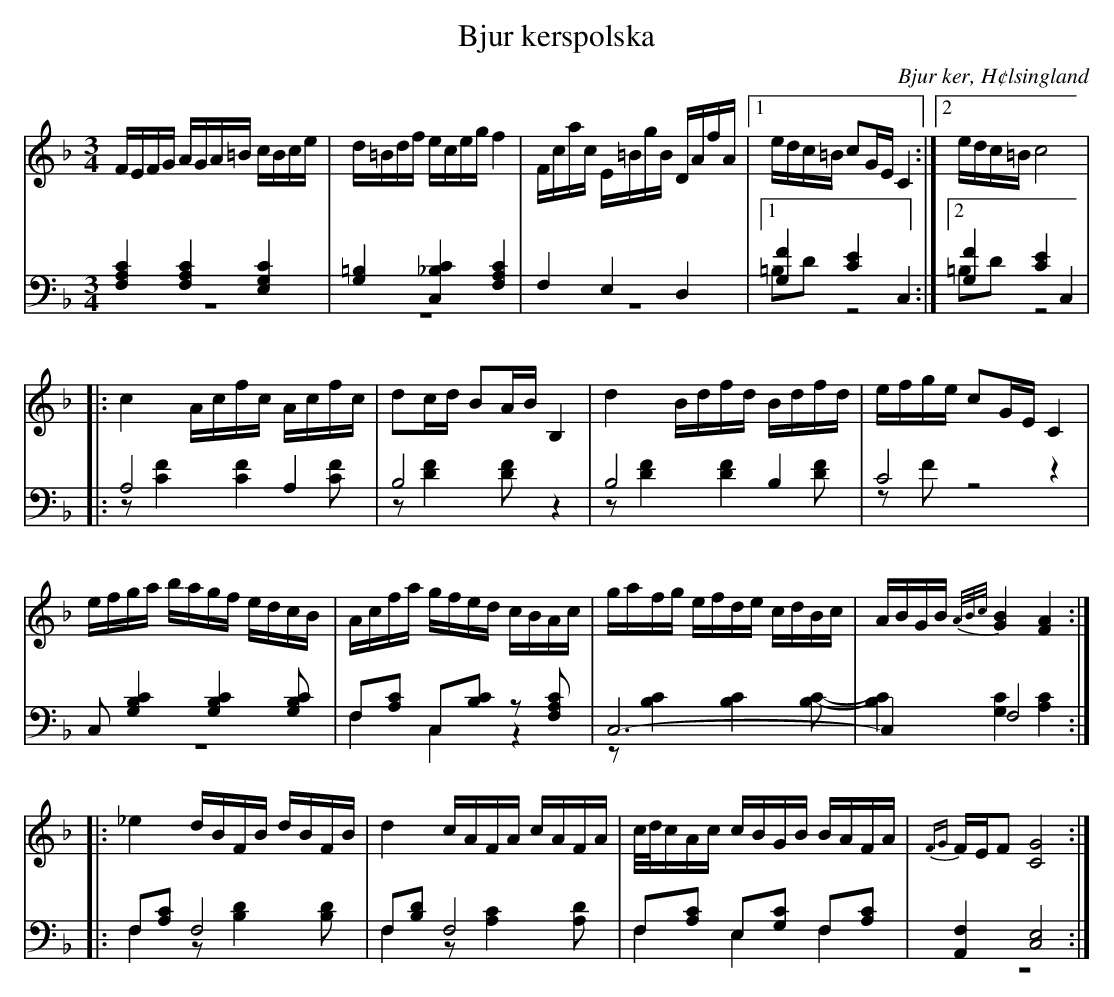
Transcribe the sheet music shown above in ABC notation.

X:1
T: Bjur kerspolska
O: Bjur ker, H¢lsingland
M: 3/4
L: 1/16
K: F
V:1
V:2
V:3 merge
V:1
FEFG AGA=B cBce|d=Bdf eceg f4|Fcac E=BgB DAfA|1 edc=B c2GE C4:|2 edc=B c8 |
|:c4 Acfc Acfc|d2cd B2AB B,4|d4 Bdfd Bdfd|efge c2GE C4|
efga bagf edcB|Acfa gfed cBAc|gafg efde cdBc|ABGB {A/B/c/}[G4B4] [F4A4]:|
|:_e4 dBFB dBFB|d4 cAFA cAFA|c/d/cAc cBGB BAFA|{FG}FEF2 [C8G8]:|
V:2 clef=bass
[F,4A,4C4] [F,4A,4C4] [E,4G,4C4]|[G,4=B,4] [C,4_B,4C4] [F,4A,4C4]|F,4 E,4 D,4|1 [G,4F4] [C4E4] C,4:|2 [G,4F4] [C4E4] C,4 |
|:A,8 A,4|B,8 z4|B,8  B,4|C8 z4|
C,2 [G,4B,4C4] [G,4B,4C4] [G,2B,2C2]|F,2[A,2C2] C,2[B,2C2] z2 [F,2A,2C2]|C,12-|C,4 F,8:|
|:F,2[A,2C2] F,8|F,2[B,2D2] F,8|F,2[A,2C2] E,2[G,2C2] F,2[A,2C2]|[A,,4F,4] [C,8E,8]:|
V:3 clef=bass
z12|z12|z12|1 =B,2D2 z8:|2 =B,2D2 z8|
|:z2 [C4F4] [C4F4] [C2F2]|z2 [D4F4] [D2F2] z4|z2 [D4F4] [D4F4] [D2F2]|z2 F2 z8|
z12|F,4 C,4 z4|z2 [B,4C4] [B,4C4] [B,2C2]-|[B,4C4] [G,4C4] [A,4C4]:|
F,4 z2 [B,4D4] [B,2D2]|F,4 z2 [A,4C4] [A,2D2]|F,4 E,4 F,4|z12|
